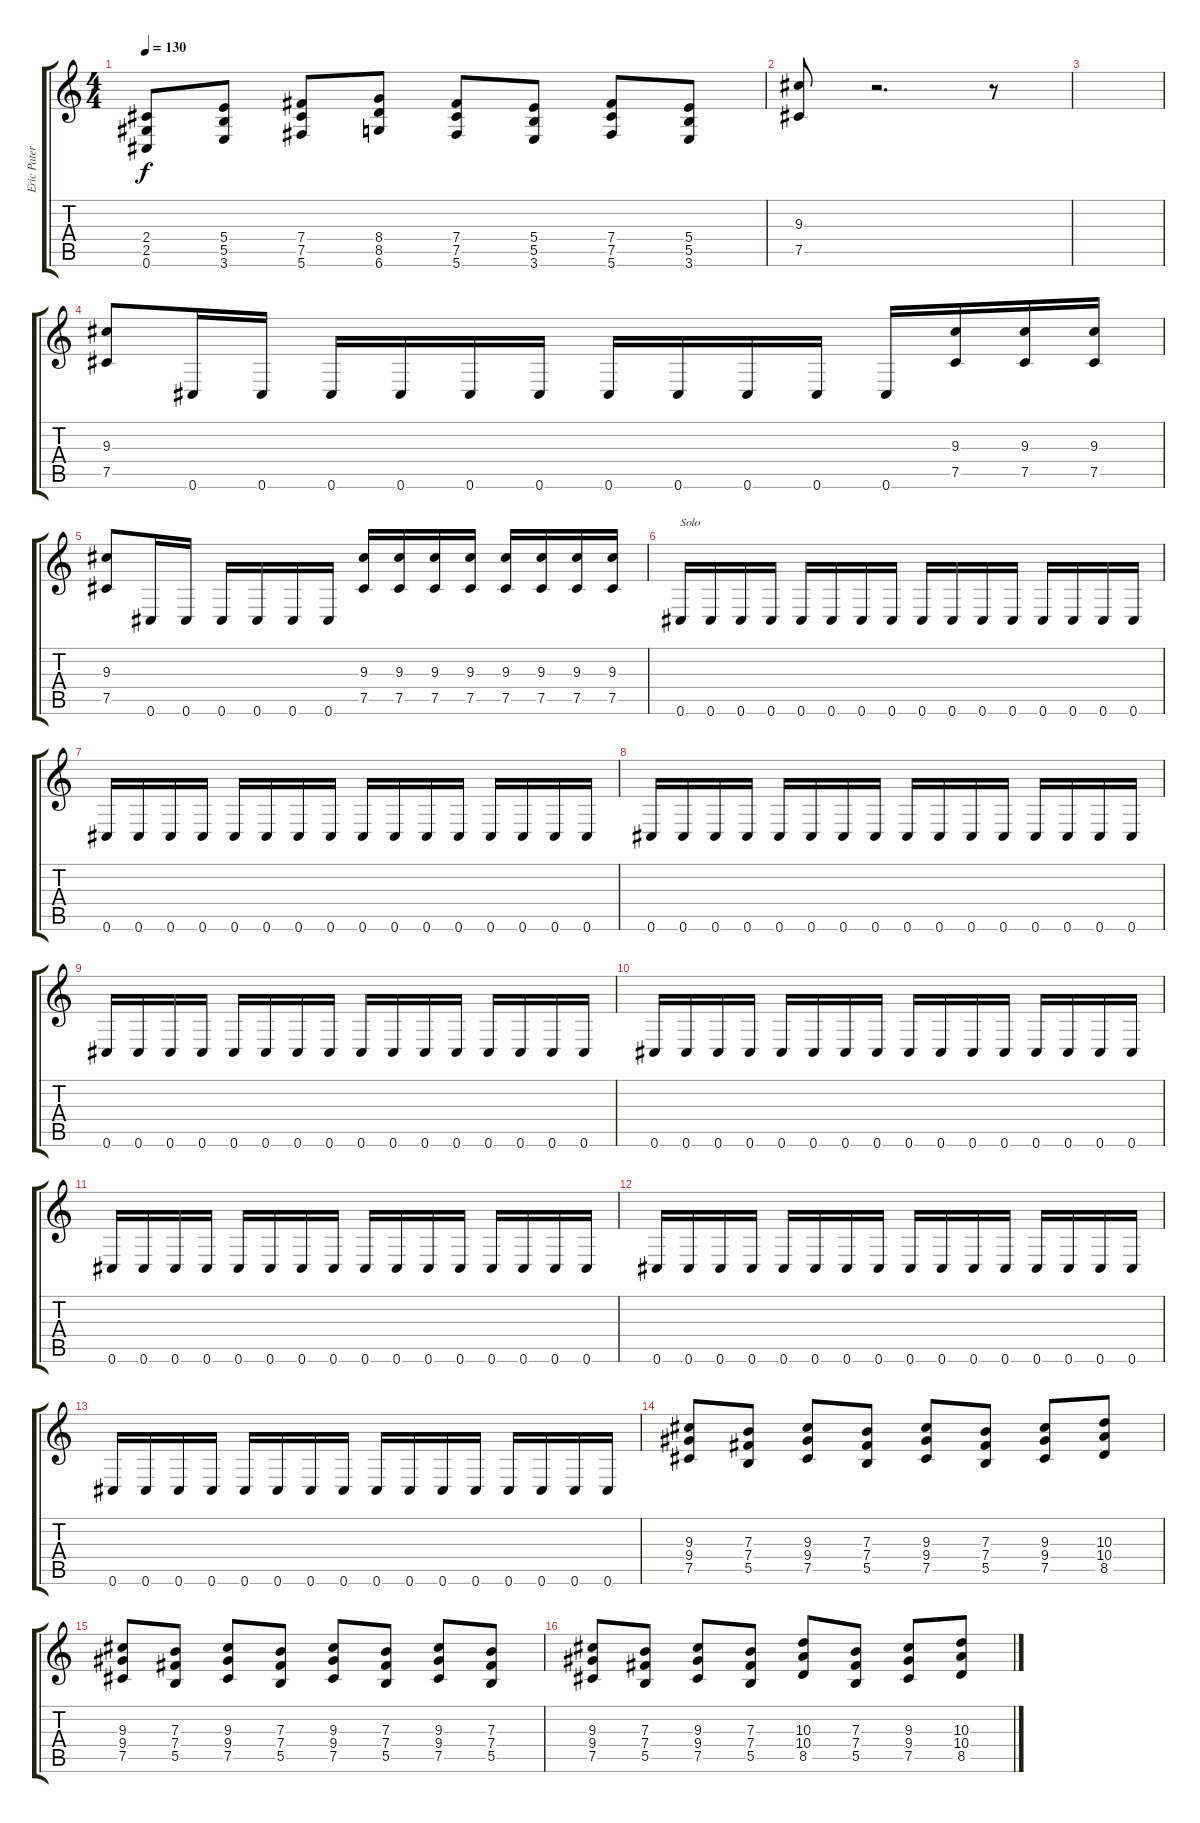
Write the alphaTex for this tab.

\track ("Eric Paterson" "Eric Pater") {instrument distortionguitar}
\staff {score tabs}
\tuning (Db4 A3 E3 B2 Gb2 Db2) {hide}
\ts (4 4)
\tempo 130
\clef g2
\ks c
(2.4 2.5 0.6).8{dy f} (5.4 5.5 3.6).8 (7.4 7.5 5.6).8 (8.4 8.5 6.6).8 (7.4 7.5 5.6).8 (5.4 5.5 3.6).8 (7.4 7.5 5.6).8 (5.4 5.5 3.6).8 |
(9.3 7.5).8 r.2{d} r.8 |
|
(9.3 7.5).8 0.6.16 0.6.16 0.6.16 0.6.16 0.6.16 0.6.16 0.6.16 0.6.16 0.6.16 0.6.16 0.6.16 (9.3 7.5).16 (9.3 7.5).16 (9.3 7.5).16 |
(9.3 7.5).8 0.6.16 0.6.16 0.6.16 0.6.16 0.6.16 0.6.16 (9.3 7.5).16 (9.3 7.5).16 (9.3 7.5).16 (9.3 7.5).16 (9.3 7.5).16 (9.3 7.5).16 (9.3 7.5).16 (9.3 7.5).16 |
0.6.16{txt "Solo"} 0.6.16 0.6.16 0.6.16 0.6.16 0.6.16 0.6.16 0.6.16 0.6.16 0.6.16 0.6.16 0.6.16 0.6.16 0.6.16 0.6.16 0.6.16 |
0.6.16{txt " "} 0.6.16{txt " "} 0.6.16 0.6.16 0.6.16 0.6.16 0.6.16 0.6.16 0.6.16 0.6.16 0.6.16 0.6.16 0.6.16 0.6.16 0.6.16 0.6.16 |
0.6.16{txt " "} 0.6.16 0.6.16 0.6.16 0.6.16 0.6.16 0.6.16 0.6.16 0.6.16 0.6.16 0.6.16 0.6.16 0.6.16 0.6.16 0.6.16 0.6.16 |
0.6.16{txt " "} 0.6.16{txt " "} 0.6.16 0.6.16 0.6.16 0.6.16 0.6.16 0.6.16 0.6.16 0.6.16 0.6.16 0.6.16 0.6.16 0.6.16 0.6.16 0.6.16 |
0.6.16{txt " "} 0.6.16 0.6.16 0.6.16 0.6.16 0.6.16 0.6.16 0.6.16 0.6.16 0.6.16 0.6.16 0.6.16 0.6.16 0.6.16 0.6.16 0.6.16 |
0.6.16{txt " "} 0.6.16{txt " "} 0.6.16 0.6.16 0.6.16 0.6.16 0.6.16 0.6.16 0.6.16 0.6.16 0.6.16 0.6.16 0.6.16 0.6.16 0.6.16 0.6.16 |
0.6.16{txt " "} 0.6.16{txt " "} 0.6.16 0.6.16 0.6.16 0.6.16 0.6.16 0.6.16 0.6.16 0.6.16 0.6.16 0.6.16 0.6.16 0.6.16 0.6.16 0.6.16 |
0.6.16{txt " "} 0.6.16{txt " "} 0.6.16 0.6.16 0.6.16 0.6.16 0.6.16 0.6.16 0.6.16 0.6.16 0.6.16 0.6.16 0.6.16 0.6.16 0.6.16 0.6.16 |
(9.3 9.4 7.5).8 (7.3 7.4 5.5).8 (9.3 9.4 7.5).8 (7.3 7.4 5.5).8 (9.3 9.4 7.5).8 (7.3 7.4 5.5).8 (9.3 9.4 7.5).8 (10.3 10.4 8.5).8 |
(9.3 9.4 7.5).8 (7.3 7.4 5.5).8 (9.3 9.4 7.5).8 (7.3 7.4 5.5).8 (9.3 9.4 7.5).8 (7.3 7.4 5.5).8 (9.3 9.4 7.5).8 (7.3 7.4 5.5).8 |
(9.3 9.4 7.5).8 (7.3 7.4 5.5).8 (9.3 9.4 7.5).8 (7.3 7.4 5.5).8 (10.3 10.4 8.5).8 (7.3 7.4 5.5).8 (9.3 9.4 7.5).8 (10.3 10.4 8.5).8
